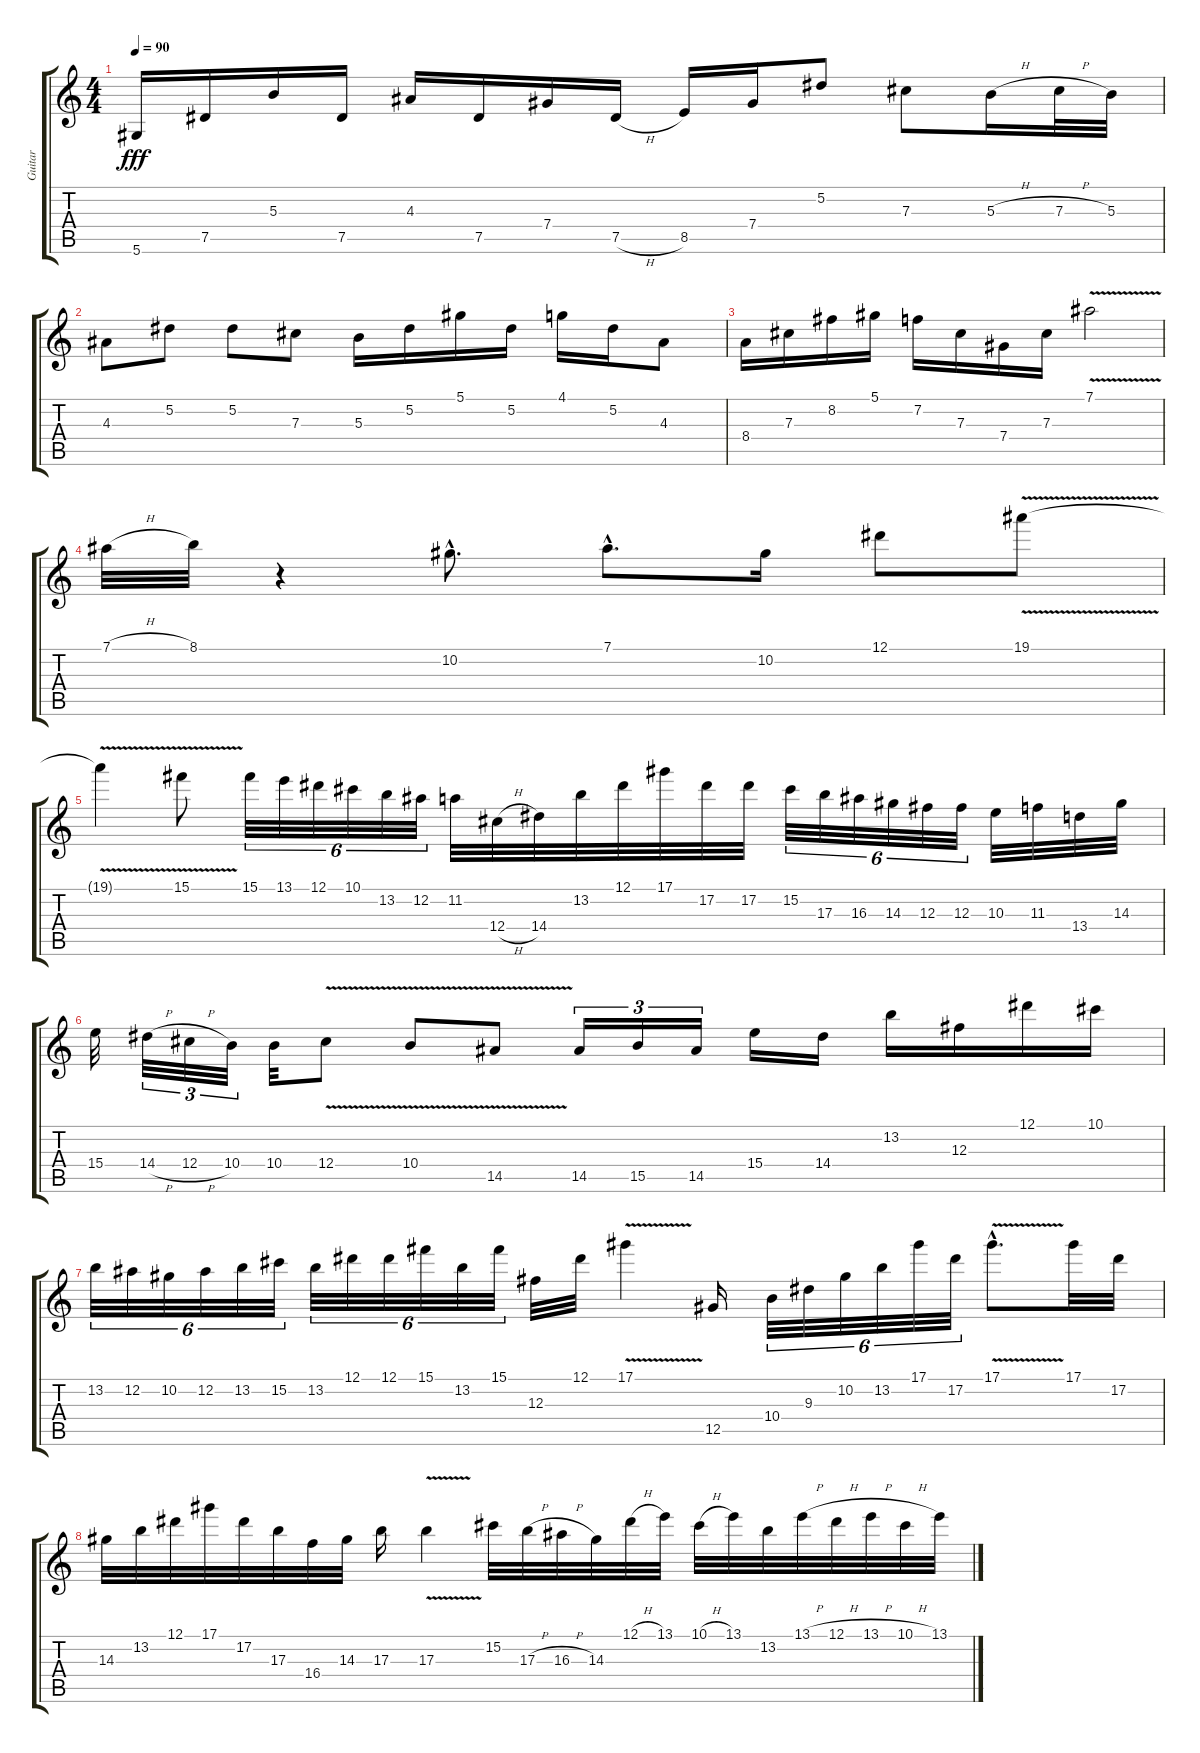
\track ("Guitar" "Guitar") {instrument acousticguitarsteel}
\staff {score tabs}
\tuning (Eb4 Bb3 Gb3 Db3 Ab2 Eb2) {hide}
\ts (4 4)
\tempo 90
\clef g2
\ks c
5.6.16{dy fff} 7.5.16 5.3.16 7.5.16 4.3.16 7.5.16 7.4.16 7.5{h}.16 8.5.16 7.4.16 5.2.8 7.3.8 5.3{h}.16 7.3{h}.32 5.3.32 |
4.3.8 5.2.8 5.2.8 7.3.8 5.3.16 5.2.16 5.1.16 5.2.16 4.1.16 5.2.16 4.3.8 |
8.4.16 7.3.16 8.2.16 5.1.16 7.2.16 7.3.16 7.4.16 7.3.16 7.1{v}.2 |
7.1{h}.32 8.1.32 r.4 10.2{hac}.8{d} 7.1{hac}.8{d} 10.2.16 12.1.8 19.1{v}.8 |
19.1{t}.4 15.1{v}.8 15.1.32{tu (6 4)} 13.1.32{tu (6 4)} 12.1.32{tu (6 4)} 10.1.32{tu (6 4)} 13.2.32{tu (6 4)} 12.2.32{tu (6 4)} 11.2.32 12.4{h}.32 14.4.32 13.2.32 12.1.32 17.1.32 17.2.32 17.2.32 15.2.32{tu (6 4)} 17.3.32{tu (6 4)} 16.3.32{tu (6 4)} 14.3.32{tu (6 4)} 12.3.32{tu (6 4)} 12.3.32{tu (6 4)} 10.3.32 11.3.32 13.4.32 14.3.32 |
15.4.32 14.4{h}.32{tu (3 2)} 12.4{h}.32{tu (3 2)} 10.4.32{tu (3 2)} 10.4.32 12.4{v}.8 10.4{v}.8 14.5{v}.8 14.5.16{tu (3 2)} 15.5.16{tu (3 2)} 14.5.16{tu (3 2)} 15.4.16 14.4.16 13.2.16 12.3.16 12.1.16 10.1.16 |
13.2.32{tu (6 4)} 12.2.32{tu (6 4)} 10.2.32{tu (6 4)} 12.2.32{tu (6 4)} 13.2.32{tu (6 4)} 15.2.32{tu (6 4)} 13.2.32{tu (6 4)} 12.1.32{tu (6 4)} 12.1.32{tu (6 4)} 15.1.32{tu (6 4)} 13.2.32{tu (6 4)} 15.1.32{tu (6 4)} 12.3.32 12.1.32 17.1{v}.4 12.5.16 10.4.32{tu (6 4)} 9.3.32{tu (6 4)} 10.2.32{tu (6 4)} 13.2.32{tu (6 4)} 17.1.32{tu (6 4)} 17.2.32{tu (6 4)} 17.1{v hac}.8{d} 17.1.32 17.2.32 |
14.3.32 13.2.32 12.1.32 17.1.32 17.2.32 17.3.32 16.4.32 14.3.32 17.3.16 17.3{v}.4 15.2.32 17.3{h}.32 16.3{h}.32 14.3.32 12.1{h}.32 13.1.32 10.1{h}.32 13.1.32 13.2.32 13.1{h}.32 12.1{h}.32 13.1{h}.32 10.1{h}.32 13.1.32
